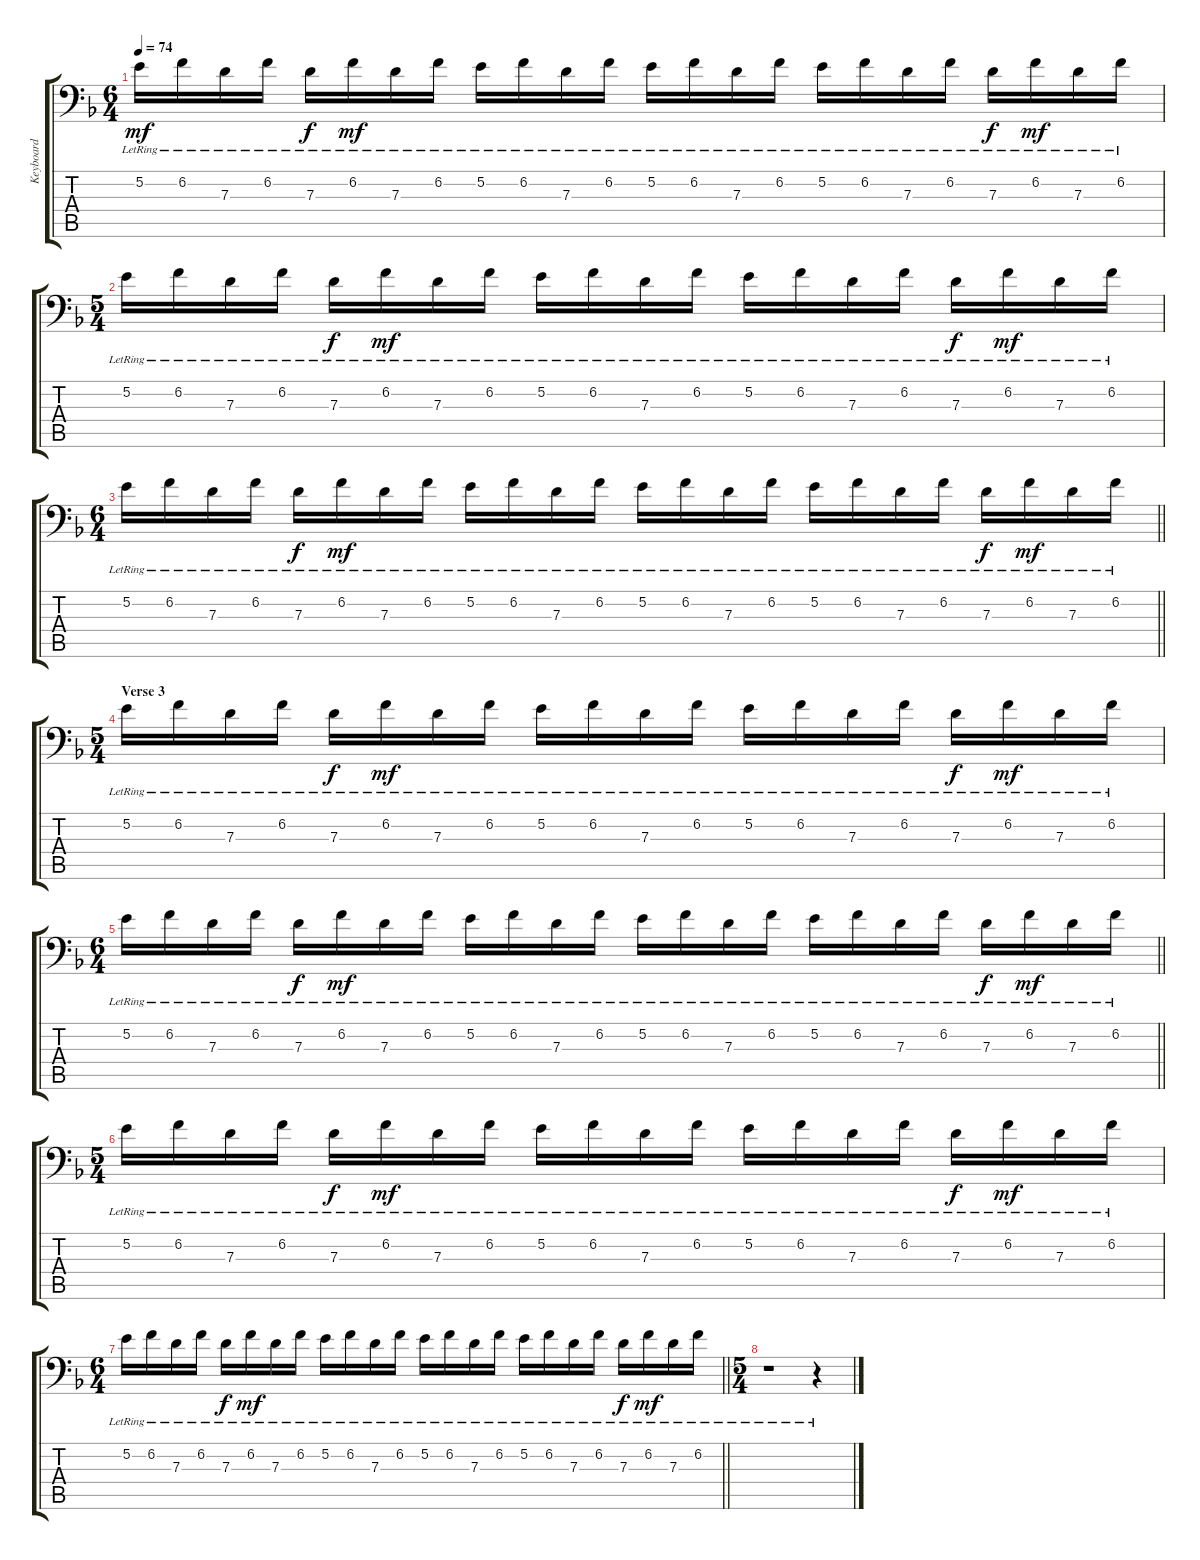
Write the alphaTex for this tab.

\track ("Keyboard" "Keyboard") {instrument pad1newage}
\staff {score tabs}
\tuning (E4 B3 G3 D3 A2 D1) {hide}
\ts (6 4)
\tempo 74
\clef f4
\ks f
5.2{lr}.16{dy mf} 6.2{lr}.16 7.3{lr}.16 6.2{lr}.16 7.3{lr}.16{dy f} 6.2{lr}.16{dy mf} 7.3{lr}.16 6.2{lr}.16 5.2{lr}.16 6.2{lr}.16 7.3{lr}.16 6.2{lr}.16 5.2{lr}.16 6.2{lr}.16 7.3{lr}.16 6.2{lr}.16 5.2{lr}.16 6.2{lr}.16 7.3{lr}.16 6.2{lr}.16 7.3{lr}.16{dy f} 6.2{lr}.16{dy mf} 7.3{lr}.16 6.2{lr}.16 |
\ts (5 4)
5.2{lr}.16 6.2{lr}.16 7.3{lr}.16 6.2{lr}.16 7.3{lr}.16{dy f} 6.2{lr}.16{dy mf} 7.3{lr}.16 6.2{lr}.16 5.2{lr}.16 6.2{lr}.16 7.3{lr}.16 6.2{lr}.16 5.2{lr}.16 6.2{lr}.16 7.3{lr}.16 6.2{lr}.16 7.3{lr}.16{dy f} 6.2{lr}.16{dy mf} 7.3{lr}.16 6.2{lr}.16 |
\ts (6 4)
\barLineRight lightlight
5.2{lr}.16 6.2{lr}.16 7.3{lr}.16 6.2{lr}.16 7.3{lr}.16{dy f} 6.2{lr}.16{dy mf} 7.3{lr}.16 6.2{lr}.16 5.2{lr}.16 6.2{lr}.16 7.3{lr}.16 6.2{lr}.16 5.2{lr}.16 6.2{lr}.16 7.3{lr}.16 6.2{lr}.16 5.2{lr}.16 6.2{lr}.16 7.3{lr}.16 6.2{lr}.16 7.3{lr}.16{dy f} 6.2{lr}.16{dy mf} 7.3{lr}.16 6.2{lr}.16 |
\ts (5 4)
\section ("" "Verse 3")
5.2{lr}.16 6.2{lr}.16 7.3{lr}.16 6.2{lr}.16 7.3{lr}.16{dy f} 6.2{lr}.16{dy mf} 7.3{lr}.16 6.2{lr}.16 5.2{lr}.16 6.2{lr}.16 7.3{lr}.16 6.2{lr}.16 5.2{lr}.16 6.2{lr}.16 7.3{lr}.16 6.2{lr}.16 7.3{lr}.16{dy f} 6.2{lr}.16{dy mf} 7.3{lr}.16 6.2{lr}.16 |
\ts (6 4)
\barLineRight lightlight
5.2{lr}.16 6.2{lr}.16 7.3{lr}.16 6.2{lr}.16 7.3{lr}.16{dy f} 6.2{lr}.16{dy mf} 7.3{lr}.16 6.2{lr}.16 5.2{lr}.16 6.2{lr}.16 7.3{lr}.16 6.2{lr}.16 5.2{lr}.16 6.2{lr}.16 7.3{lr}.16 6.2{lr}.16 5.2{lr}.16 6.2{lr}.16 7.3{lr}.16 6.2{lr}.16 7.3{lr}.16{dy f} 6.2{lr}.16{dy mf} 7.3{lr}.16 6.2{lr}.16 |
\ts (5 4)
5.2{lr}.16 6.2{lr}.16 7.3{lr}.16 6.2{lr}.16 7.3{lr}.16{dy f} 6.2{lr}.16{dy mf} 7.3{lr}.16 6.2{lr}.16 5.2{lr}.16 6.2{lr}.16 7.3{lr}.16 6.2{lr}.16 5.2{lr}.16 6.2{lr}.16 7.3{lr}.16 6.2{lr}.16 7.3{lr}.16{dy f} 6.2{lr}.16{dy mf} 7.3{lr}.16 6.2{lr}.16 |
\ts (6 4)
\barLineRight lightlight
5.2{lr}.16 6.2{lr}.16 7.3{lr}.16 6.2{lr}.16 7.3{lr}.16{dy f} 6.2{lr}.16{dy mf} 7.3{lr}.16 6.2{lr}.16 5.2{lr}.16 6.2{lr}.16 7.3{lr}.16 6.2{lr}.16 5.2{lr}.16 6.2{lr}.16 7.3{lr}.16 6.2{lr}.16 5.2{lr}.16 6.2{lr}.16 7.3{lr}.16 6.2{lr}.16 7.3{lr}.16{dy f} 6.2{lr}.16{dy mf} 7.3{lr}.16 6.2{lr}.16 |
\ts (5 4)
r.1 r.4
